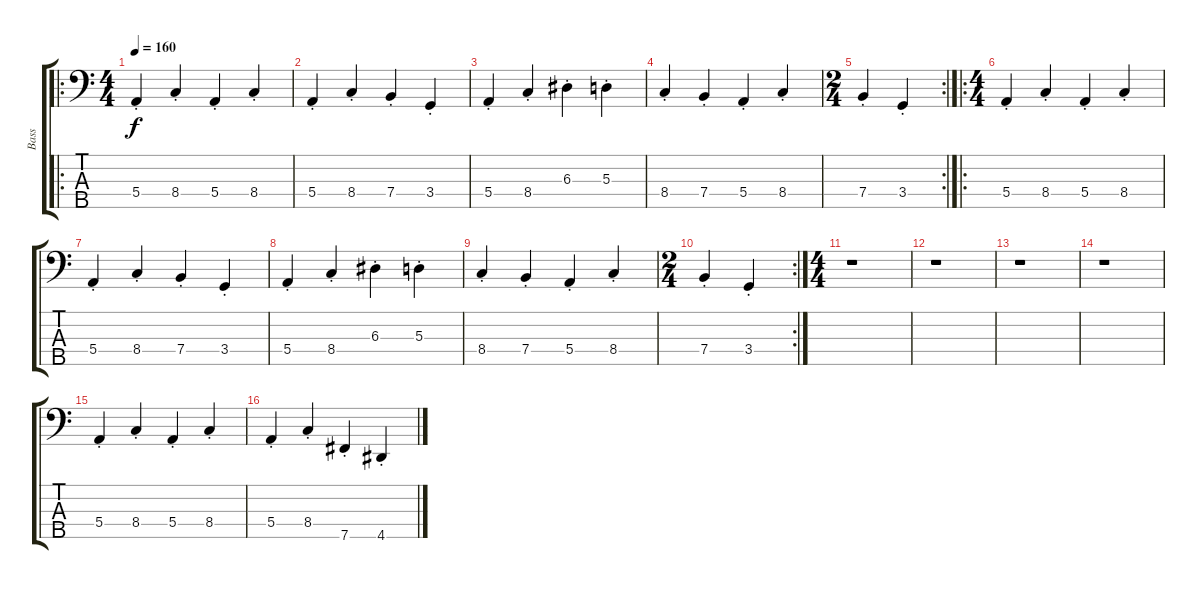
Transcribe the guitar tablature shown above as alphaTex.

\track ("Bass " "Bass ") {instrument electricbassfinger}
\staff {score tabs}
\tuning (G2 D2 A1 E1 B0) {hide}
\ro
\ts (4 4)
\tempo 160
\clef f4
\ks c
5.4{st}.4{dy f} 8.4{st}.4 5.4{st}.4 8.4{st}.4 |
5.4{st}.4 8.4{st}.4 7.4{st}.4 3.4{st}.4 |
5.4{st}.4 8.4{st}.4 6.3{st}.4 5.3{st}.4 |
8.4{st}.4 7.4{st}.4 5.4{st}.4 8.4{st}.4 |
\rc 2
\ts (2 4)
7.4{st}.4 3.4{st}.4 |
\ro
\ts (4 4)
5.4{st}.4 8.4{st}.4 5.4{st}.4 8.4{st}.4 |
5.4{st}.4 8.4{st}.4 7.4{st}.4 3.4{st}.4 |
5.4{st}.4 8.4{st}.4 6.3{st}.4 5.3{st}.4 |
8.4{st}.4 7.4{st}.4 5.4{st}.4 8.4{st}.4 |
\rc 2
\ts (2 4)
7.4{st}.4 3.4{st}.4 |
\ts (4 4)
r.1 |
r.1 |
r.1 |
r.1 |
5.4{st}.4 8.4{st}.4 5.4{st}.4 8.4{st}.4 |
5.4{st}.4 8.4{st}.4 7.5{st}.4 4.5{st}.4
